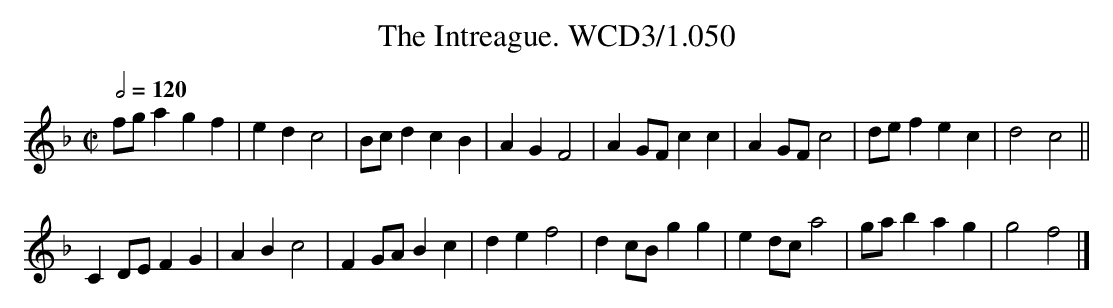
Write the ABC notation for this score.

X:1
T:Intreague. WCD3/1.050, The
M:C|
L:1/4
Q:1/2=120
K:F
f/g/ agf|edc2|B/c/ dcB|AGF2|\
A G/F/ cc|A G/F/ c2|d/e/ fec|d2c2||
C D/E/ FG|ABc2|F G/A/ Bc|def2|\
d c/B/ gg|ed/c/ a2|g/a/ bag|g2f2|]
